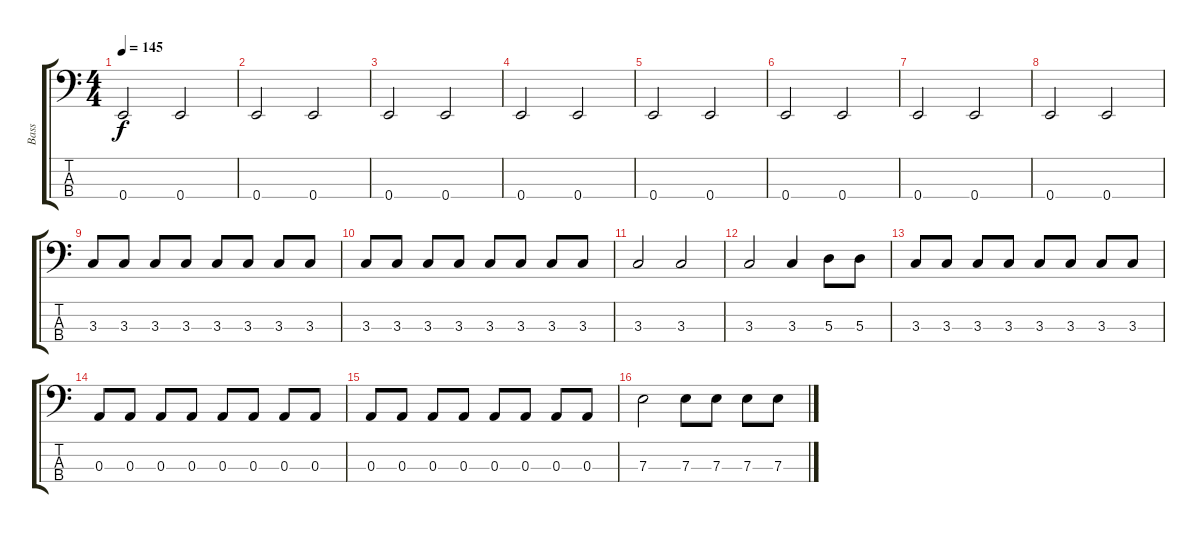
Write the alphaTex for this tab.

\track ("Bass" "Bass") {instrument electricbassfinger}
\staff {score tabs}
\tuning (G2 D2 A1 E1) {hide}
\ts (4 4)
\tempo 145
\clef f4
\ks c
0.4.2{dy f instrument electricbassfinger} 0.4.2 |
0.4.2 0.4.2 |
0.4.2 0.4.2 |
0.4.2 0.4.2 |
0.4.2 0.4.2 |
0.4.2 0.4.2 |
0.4.2 0.4.2 |
0.4.2 0.4.2 |
3.3.8 3.3.8 3.3.8 3.3.8 3.3.8 3.3.8 3.3.8 3.3.8 |
3.3.8 3.3.8 3.3.8 3.3.8 3.3.8 3.3.8 3.3.8 3.3.8 |
3.3.2 3.3.2 |
3.3.2 3.3.4 5.3.8 5.3.8 |
3.3.8 3.3.8 3.3.8 3.3.8 3.3.8 3.3.8 3.3.8 3.3.8 |
0.3.8 0.3.8 0.3.8 0.3.8 0.3.8 0.3.8 0.3.8 0.3.8 |
0.3.8 0.3.8 0.3.8 0.3.8 0.3.8 0.3.8 0.3.8 0.3.8 |
7.3.2 7.3.8 7.3.8 7.3.8 7.3.8
